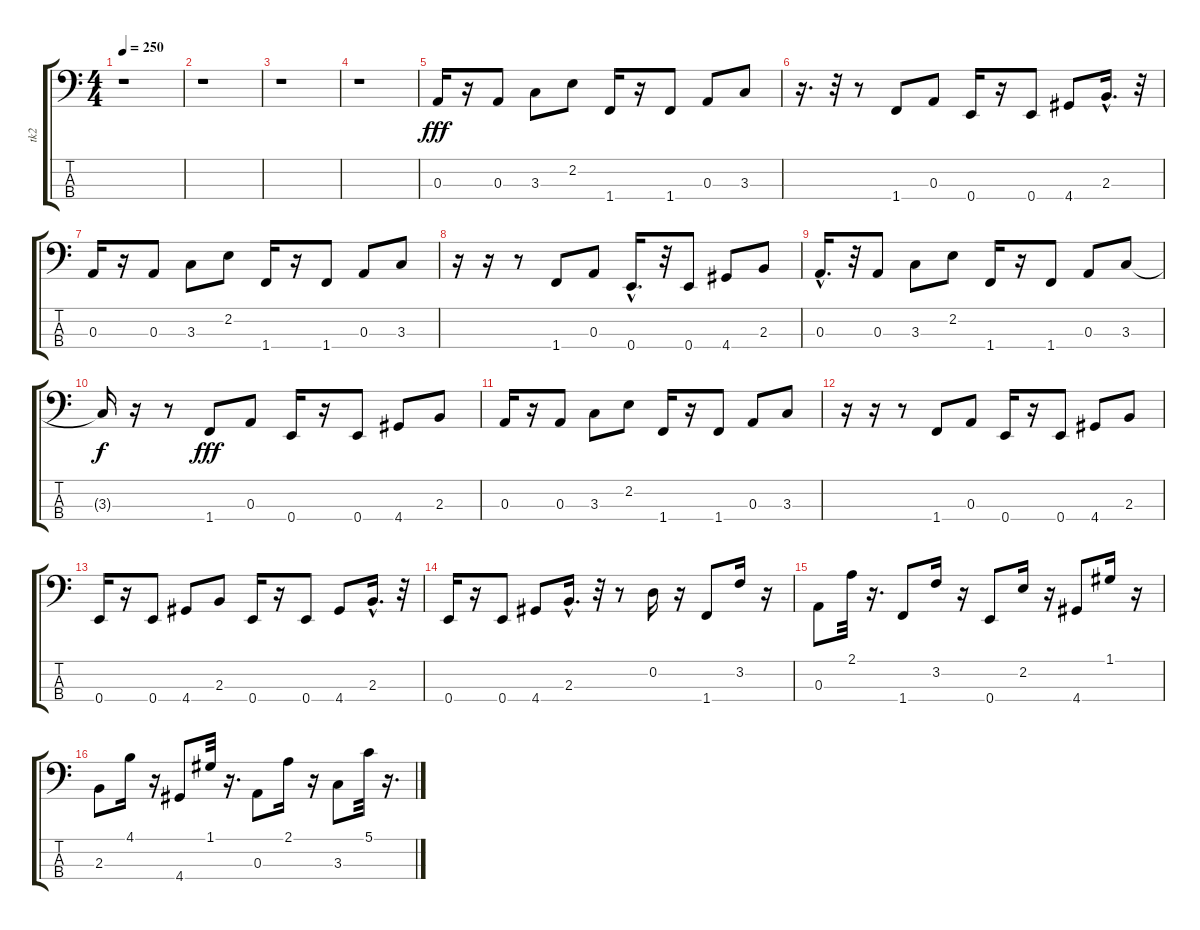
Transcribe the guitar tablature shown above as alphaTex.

\track ("tk2" "tk2") {instrument electricbassfinger}
\staff {score tabs}
\tuning (G2 D2 A1 E1) {hide}
\ts (4 4)
\tempo 250
\clef f4
\ks c
r.1{dy fff instrument electricbassfinger} |
r.1 |
r.1 |
r.1 |
0.3.16{balance 8} r.16 0.3.8 3.3.8 2.2.8 1.4.16 r.16 1.4.8 0.3.8 3.3.8 |
r.16{d} r.32 r.8 1.4.8 0.3.8 0.4.16 r.16 0.4.8 4.4.8 2.3{hac}.16{d} r.32 |
0.3.16 r.16 0.3.8 3.3.8 2.2.8 1.4.16 r.16 1.4.8 0.3.8 3.3.8 |
r.16 r.16 r.8 1.4.8 0.3.8 0.4{hac}.16{d} r.32 0.4.8 4.4.8 2.3.8 |
0.3{hac}.16{d} r.32 0.3.8 3.3.8 2.2.8 1.4.16 r.16 1.4.8 0.3.8 3.3.8 |
3.3{t}.16{dy f} r.16 r.8 1.4.8{dy fff} 0.3.8 0.4.16 r.16 0.4.8 4.4.8 2.3.8 |
0.3.16 r.16 0.3.8 3.3.8 2.2.8 1.4.16 r.16 1.4.8 0.3.8 3.3.8 |
r.16 r.16 r.8 1.4.8 0.3.8 0.4.16 r.16 0.4.8 4.4.8 2.3.8 |
0.4.16 r.16 0.4.8 4.4.8 2.3.8 0.4.16 r.16 0.4.8 4.4.8 2.3{hac}.16{d} r.32 |
0.4.16 r.16 0.4.8 4.4.8 2.3{hac}.16{d} r.32 r.8 0.2.16 r.16 1.4.8 3.2.16 r.16 |
0.3.8 2.1.32 r.16{d} 1.4.8 3.2.16 r.16 0.4.8 2.2.16 r.16 4.4.8 1.1.16 r.16 |
2.3.8 4.1.16 r.16 4.4.8 1.1.32 r.16{d} 0.3.8 2.1.16 r.16 3.3.8 5.1.32 r.16{d}
